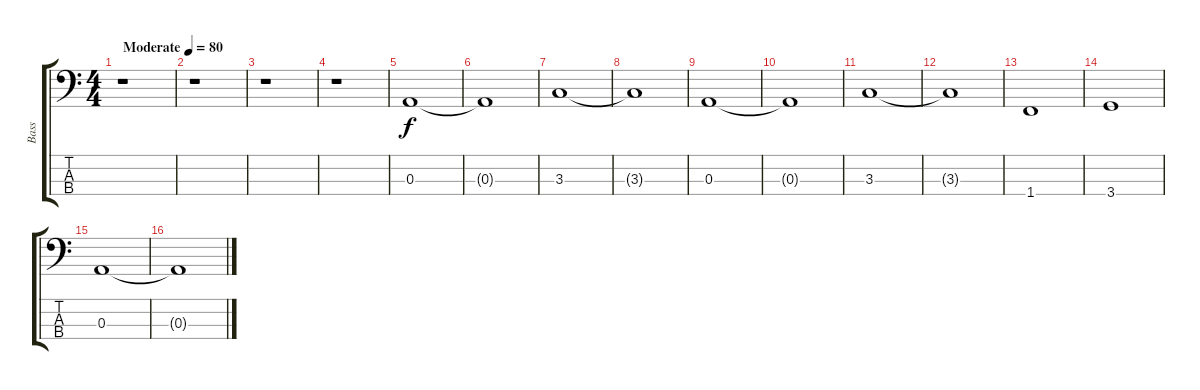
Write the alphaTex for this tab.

\track ("Bass" "Bass") {instrument electricbassfinger}
\staff {score tabs}
\tuning (G2 D2 A1 E1) {hide}
\ts (4 4)
\tempo (80 "Moderate")
\clef f4
\ks c
r.1{dy f instrument electricbassfinger} |
r.1 |
r.1 |
r.1 |
0.3.1 |
0.3{t}.1 |
3.3.1 |
3.3{t}.1 |
0.3.1 |
0.3{t}.1 |
3.3.1 |
3.3{t}.1 |
1.4.1 |
3.4.1 |
0.3.1 |
0.3{t}.1
